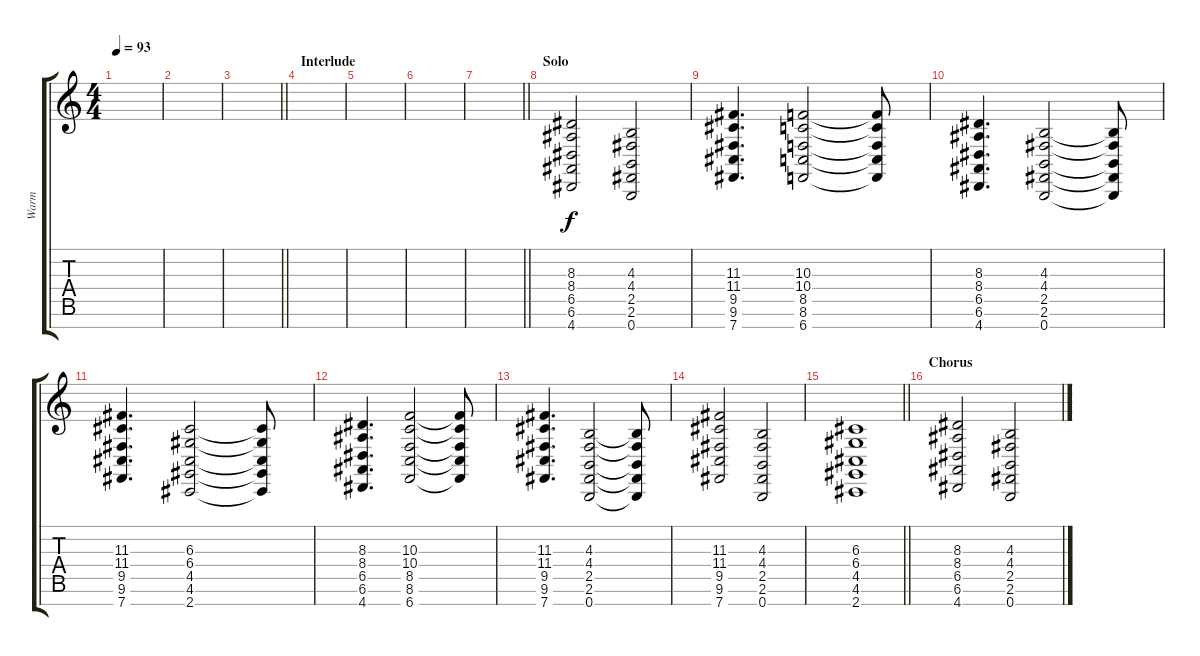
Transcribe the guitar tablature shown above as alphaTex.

\track ("Warm" "Warm") {instrument pad2warm}
\staff {score tabs}
\tuning (E4 B3 G3 D3 A2 E2 B1) {hide}
\ts (4 4)
\tempo 93
\clef g2
\ks c
|
|
\barLineRight lightlight
|
\section ("" "Interlude")
|
|
|
\barLineRight lightlight
|
\section ("" "Solo")
(8.3 8.4 6.5 6.6 4.7).2 (4.3 4.4 2.5 2.6 0.7).2 |
(11.3 11.4 9.5 9.6 7.7).4{d} (10.3 10.4 8.5 8.6 6.7).2 (10.3{t} 10.4{t} 8.5{t} 8.6{t} 6.7{t}).8 |
(8.3 8.4 6.5 6.6 4.7).4{d} (4.3 4.4 2.5 2.6 0.7).2 (4.3{t} 4.4{t} 2.5{t} 2.6{t} 0.7{t}).8 |
(11.3 11.4 9.5 9.6 7.7).4{d} (6.3 6.4 4.5 4.6 2.7).2 (6.3{t} 6.4{t} 4.5{t} 4.6{t} 2.7{t}).8 |
(8.3 8.4 6.5 6.6 4.7).4{d} (10.3 10.4 8.5 8.6 6.7).2 (10.3{t} 10.4{t} 8.5{t} 8.6{t} 6.7{t}).8 |
(11.3 11.4 9.5 9.6 7.7).4{d} (4.3 4.4 2.5 2.6 0.7).2 (4.3{t} 4.4{t} 2.5{t} 2.6{t} 0.7{t}).8 |
(11.3 11.4 9.5 9.6 7.7).2 (4.3 4.4 2.5 2.6 0.7).2 |
\barLineRight lightlight
(6.3 6.4 4.5 4.6 2.7).1 |
\section ("" "Chorus")
(8.3 8.4 6.5 6.6 4.7).2 (4.3 4.4 2.5 2.6 0.7).2
